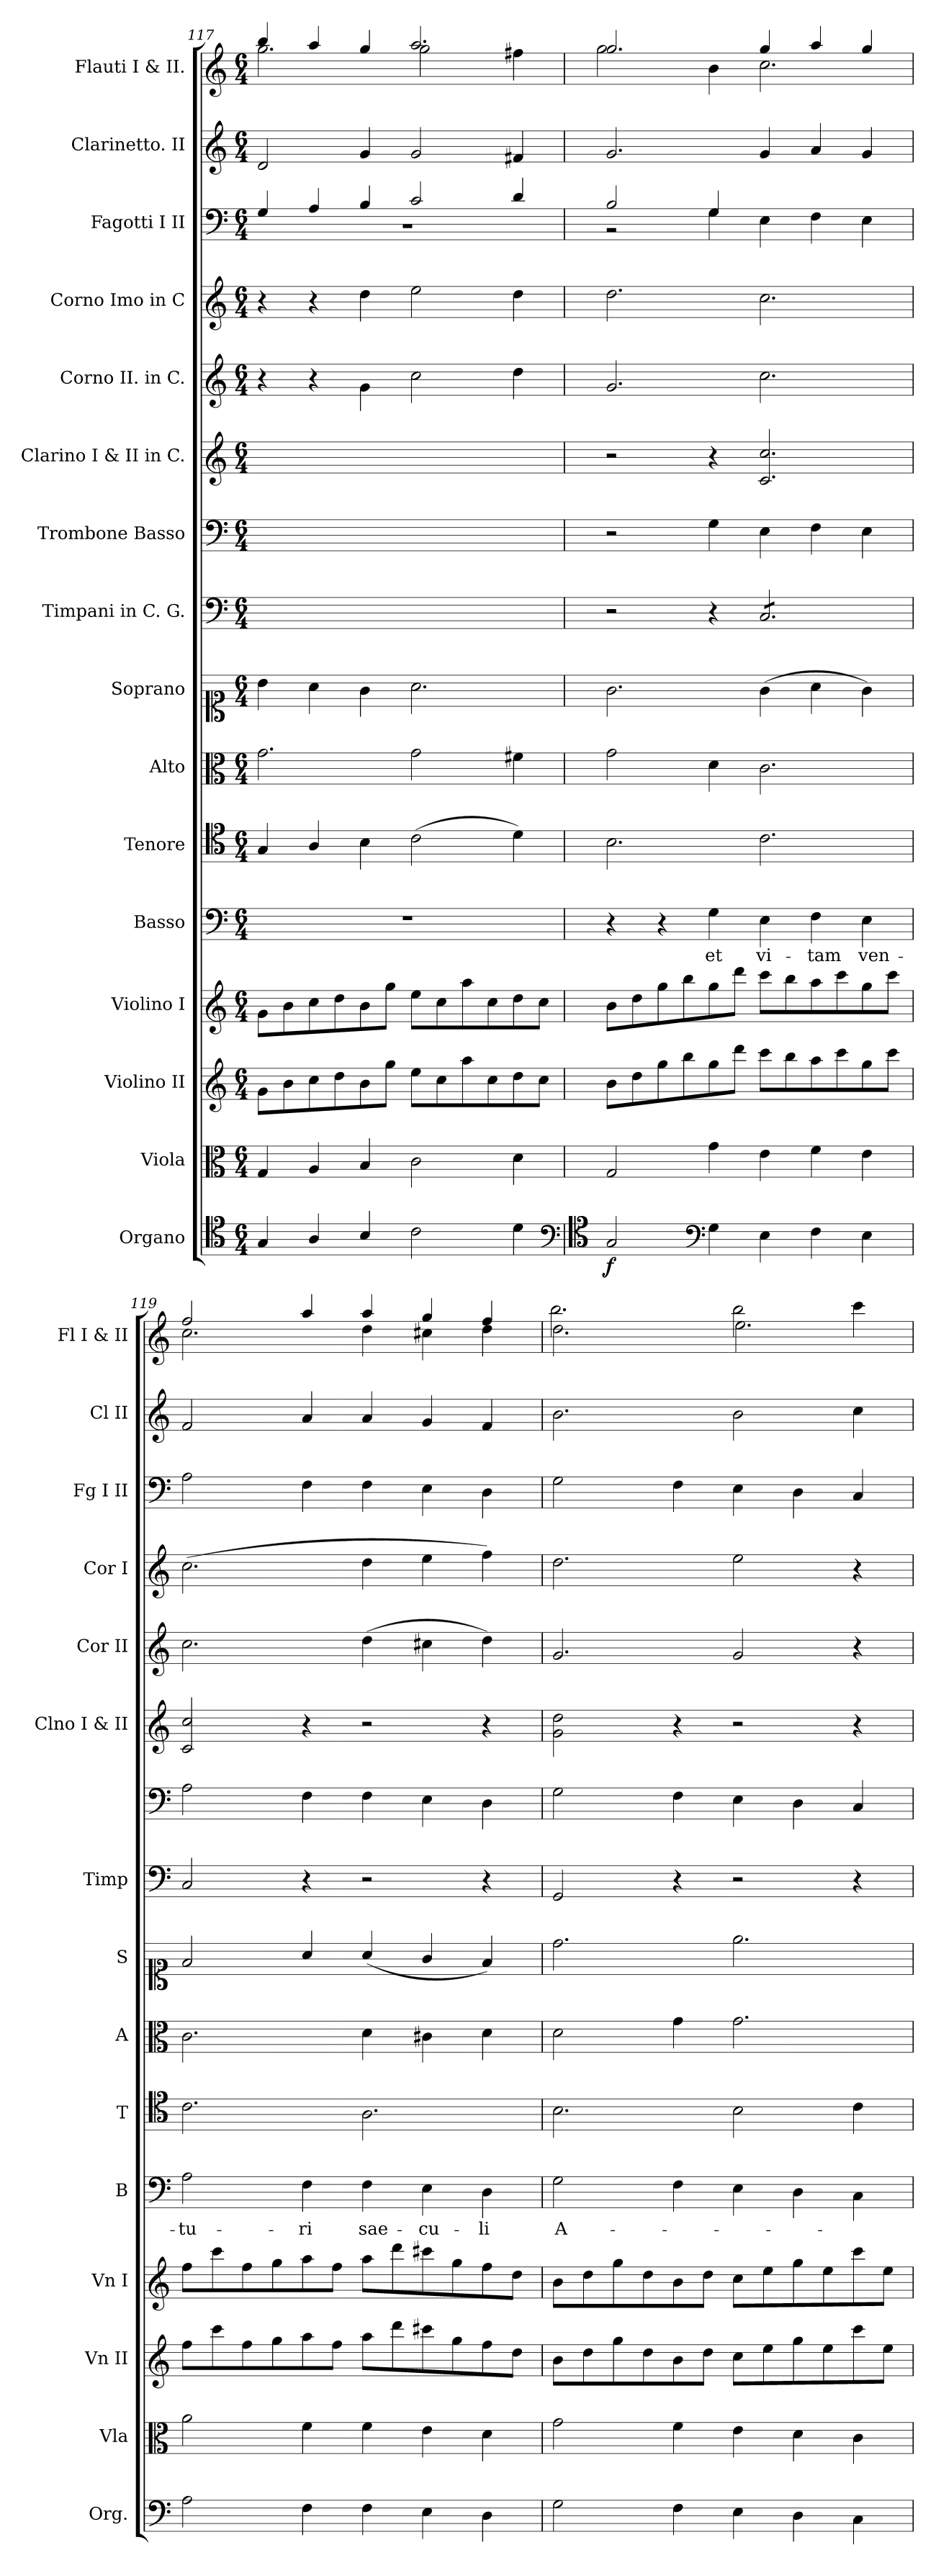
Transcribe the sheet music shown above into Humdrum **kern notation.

**kern	**dynam	**kern	**kern	**kern	**kern	**text	**kern	**kern	**kern	**kern	**kern	**kern	**kern	**kern	**kern	**kern	**kern
*part16	*part16	*part15	*part14	*part13	*part12	*part12	*part11	*part10	*part9	*part8	*part7	*part6	*part5	*part4	*part3	*part2	*part1
*staff16	*staff16	*staff15	*staff14	*staff13	*staff12	*staff12	*staff11	*staff10	*staff9	*staff8	*staff7	*staff6	*staff5	*staff4	*staff3	*staff2	*staff1
*I"Organo	*	*I"Viola	*I"Violino II	*I"Violino I	*I"Basso	*	*I"Tenore	*I"Alto	*I"Soprano	*I"Timpani in C. G.	*I"Trombone Basso	*I"Clarino I & II in C.	*I"Corno II. in C.	*I"Corno Imo in C	*I"Fagotti I II	*I"Clarinetto. II	*I"Flauti I & II.
*I'Org.	*	*I'Vla	*I'Vn II	*I'Vn I	*I'B	*	*I'T	*I'A	*I'S	*I'Timp	*	*I'Clno I & II	*I'Cor II	*I'Cor I	*I'Fg I II	*I'Cl II	*I'Fl I & II
*clefC4	*	*clefC3	*clefG2	*clefG2	*clefF4	*	*clefC4	*clefC3	*clefC1	*clefF4	*clefF4	*clefG2	*clefG2	*clefG2	*clefF4	*clefG2	*clefG2
*k[]	*	*k[]	*k[]	*k[]	*k[]	*	*k[]	*k[]	*k[]	*k[]	*k[]	*k[]	*k[]	*k[]	*k[]	*k[]	*k[]
*C:	*	*C:	*C:	*C:	*C:	*	*C:	*C:	*C:	*C:	*C:	*C:	*C:	*C:	*C:	*C:	*C:
*M6/4	*	*M6/4	*M6/4	*M6/4	*M6/4	*	*M6/4	*M6/4	*M6/4	*M6/4	*M6/4	*M6/4	*M6/4	*M6/4	*M6/4	*M6/4	*M6/4
=117	=117	=117	=117	=117	=117	=117	=117	=117	=117	=117	=117	=117	=117	=117	=117	=117	=117
*	*	*	*	*	*	*	*	*	*	*	*	*	*	*	*^	*	*^
4G/	.	4G/	8g\L	8g\L	1.r	.	4G/	2.g\	4b\	1.ryy	1.ryy	1.ryy	4r	4r	4G/	1.r	2d/	4bb/	2.gg\
.	.	.	8b\	8b\	.	.	.	.	.	.	.	.	.	.	.	.	.	.	.
4A/	.	4A/	8cc\	8cc\	.	.	4A/	.	4a\	.	.	.	4r	4r	4A/	.	.	4aa/	.
.	.	.	8dd\	8dd\	.	.	.	.	.	.	.	.	.	.	.	.	.	.	.
4B/	.	4B/	8b\	8b\	.	.	4B\	.	4g\	.	.	.	4g\	4dd\	4B/	.	4g/	4gg/	.
.	.	.	8gg\J	8gg\J	.	.	.	.	.	.	.	.	.	.	.	.	.	.	.
2c\	.	2c\	8ee\L	8ee\L	.	.	(>2c\	2g\	2.a\	.	.	.	2cc\	2ee\	2c/	.	2g/	2.aa/	2gg\
.	.	.	8cc\	8cc\	.	.	.	.	.	.	.	.	.	.	.	.	.	.	.
.	.	.	8aa\	8aa\	.	.	.	.	.	.	.	.	.	.	.	.	.	.	.
.	.	.	8cc\	8cc\	.	.	.	.	.	.	.	.	.	.	.	.	.	.	.
4d\	.	4d\	8dd\	8dd\	.	.	4d\)	4f#X\	.	.	.	.	4dd\	4dd\	4d/	.	4f#X/	.	4ff#X\
.	.	.	8cc\J	8cc\J	.	.	.	.	.	.	.	.	.	.	.	.	.	.	.
*clefF4	*	*	*	*	*	*	*	*	*	*	*	*	*	*	*	*	*	*	*
=118	=118	=118	=118	=118	=118	=118	=118	=118	=118	=118	=118	=118	=118	=118	=118	=118	=118	=118	=118
*clefC4	*	*	*	*	*	*	*	*	*	*	*	*	*	*	*	*	*	*	*
2G/	f	2G/	8b\L	8b\L	4r	.	2.B\	2g\	2.g\	2r	2r	2r	2.g/	2.dd\	2B/	2r	2.g/	2.gg/	2gg\
.	.	.	8dd\	8dd\	.	.	.	.	.	.	.	.	.	.	.	.	.	.	.
.	.	.	8gg\	8gg\	4r	.	.	.	.	.	.	.	.	.	.	.	.	.	.
.	.	.	8bb\	8bb\	.	.	.	.	.	.	.	.	.	.	.	.	.	.	.
*clefF4	*	*	*	*	*	*	*	*	*	*	*	*	*	*	*	*	*	*	*
4G\	.	4g\	8gg\	8gg\	4G\	et	.	4d\	.	4r	4G\	4r	.	.	4G/	4G\	.	.	4b\
.	.	.	8ddd\J	8ddd\J	.	.	.	.	.	.	.	.	.	.	.	.	.	.	.
*	*	*	*	*	*	*	*	*	*	*tremolo	*	*	*	*	*	*	*	*	*
4E\	.	4e\	8ccc\L	8ccc\L	4E\	vi-	2.c\	2.c\	(>4g\	8C/L	4E\	2.c/ 2.cc/	2.cc\	2.cc\	2.ryy	4E\	4g/	4gg/	2.cc\
.	.	.	8bb\	8bb\	.	.	.	.	.	8C/	.	.	.	.	.	.	.	.	.
4F\	.	4f\	8aa\	8aa\	4F\	-tam	.	.	4a\	8C/	4F\	.	.	.	.	4F\	4a/	4aa/	.
.	.	.	8ccc\	8ccc\	.	.	.	.	.	8C/	.	.	.	.	.	.	.	.	.
4E\	.	4e\	8gg\	8gg\	4E\	ven-	.	.	4g\)	8C/	4E\	.	.	.	.	4E\	4g/	4gg/	.
.	.	.	8ccc\J	8ccc\J	.	.	.	.	.	8C/J	.	.	.	.	.	.	.	.	.
*	*	*	*	*	*	*	*	*	*	*Xtremolo	*	*	*	*	*	*	*	*	*
*	*	*	*	*	*	*	*	*	*	*	*	*	*	*	*v	*v	*	*	*
=119	=119	=119	=119	=119	=119	=119	=119	=119	=119	=119	=119	=119	=119	=119	=119	=119	=119	=119
2A\	.	2a\	8ff\L	8ff\L	2A\	-tu-	2.c\	2.c\	2f/	2C/	2A\	2c/ 2cc/	2.cc\	(>2.cc\	2A\	2f/	2ff/	2.cc\
.	.	.	8ccc\	8ccc\	.	.	.	.	.	.	.	.	.	.	.	.	.	.
.	.	.	8ff\	8ff\	.	.	.	.	.	.	.	.	.	.	.	.	.	.
.	.	.	8gg\	8gg\	.	.	.	.	.	.	.	.	.	.	.	.	.	.
4F\	.	4f\	8aa\	8aa\	4F\	-ri	.	.	4a/	4r	4F\	4r	.	.	4F\	4a/	4aa/	.
.	.	.	8ff\J	8ff\J	.	.	.	.	.	.	.	.	.	.	.	.	.	.
4F\	.	4f\	8aa\L	8aa\L	4F\	sae-	2.A\	4d\	(<4a/	2r	4F\	2r	(>4dd\	4dd\	4F\	4a/	4aa/	4dd\
.	.	.	8ddd\	8ddd\	.	.	.	.	.	.	.	.	.	.	.	.	.	.
4E\	.	4e\	8ccc#X\	8ccc#X\	4E\	-cu-	.	4c#X\	4g/	.	4E\	.	4cc#X\	4ee\	4E\	4g/	4gg/	4cc#X\
.	.	.	8gg\	8gg\	.	.	.	.	.	.	.	.	.	.	.	.	.	.
4D\	.	4d\	8ff\	8ff\	4D\	-li	.	4d\	4f/)	4r	4D\	4r	4dd\)	4ff\)	4D\	4f/	4ff/	4dd\
.	.	.	8dd\J	8dd\J	.	.	.	.	.	.	.	.	.	.	.	.	.	.
=120	=120	=120	=120	=120	=120	=120	=120	=120	=120	=120	=120	=120	=120	=120	=120	=120	=120	=120
2G\	.	2g\	8b\L	8b\L	2G\	A-	2.B\	2d\	2.dd\	2GG/	2G\	2g\ 2dd\	2.g/	2.dd\	2G\	2.b\	2.dd\	2.bb\
.	.	.	8dd\	8dd\	.	.	.	.	.	.	.	.	.	.	.	.	.	.
.	.	.	8gg\	8gg\	.	.	.	.	.	.	.	.	.	.	.	.	.	.
.	.	.	8dd\	8dd\	.	.	.	.	.	.	.	.	.	.	.	.	.	.
4F\	.	4f\	8b\	8b\	4F\	.	.	4g\	.	4r	4F\	4r	.	.	4F\	.	.	.
.	.	.	8dd\J	8dd\J	.	.	.	.	.	.	.	.	.	.	.	.	.	.
4E\	.	4e\	8cc\L	8cc\L	4E\	.	2B\	2.g\	2.ee\	2r	4E\	2r	2g/	2ee\	4E\	2b\	2bb\	2.ee\
.	.	.	8ee\	8ee\	.	.	.	.	.	.	.	.	.	.	.	.	.	.
4D\	.	4d\	8gg\	8gg\	4D\	.	.	.	.	.	4D\	.	.	.	4D\	.	.	.
.	.	.	8ee\	8ee\	.	.	.	.	.	.	.	.	.	.	.	.	.	.
4C\	.	4c\	8ccc\	8ccc\	4C\	.	4c\	.	.	4r	4C/	4r	4r	4r	4C/	4cc\	4ccc\	.
.	.	.	8ee\J	8ee\J	.	.	.	.	.	.	.	.	.	.	.	.	.	.
*	*	*	*	*	*	*	*	*	*	*	*	*	*	*	*	*	*v	*v
=	=	=	=	=	=	=	=	=	=	=	=	=	=	=	=	=	=
*-	*-	*-	*-	*-	*-	*-	*-	*-	*-	*-	*-	*-	*-	*-	*-	*-	*-
